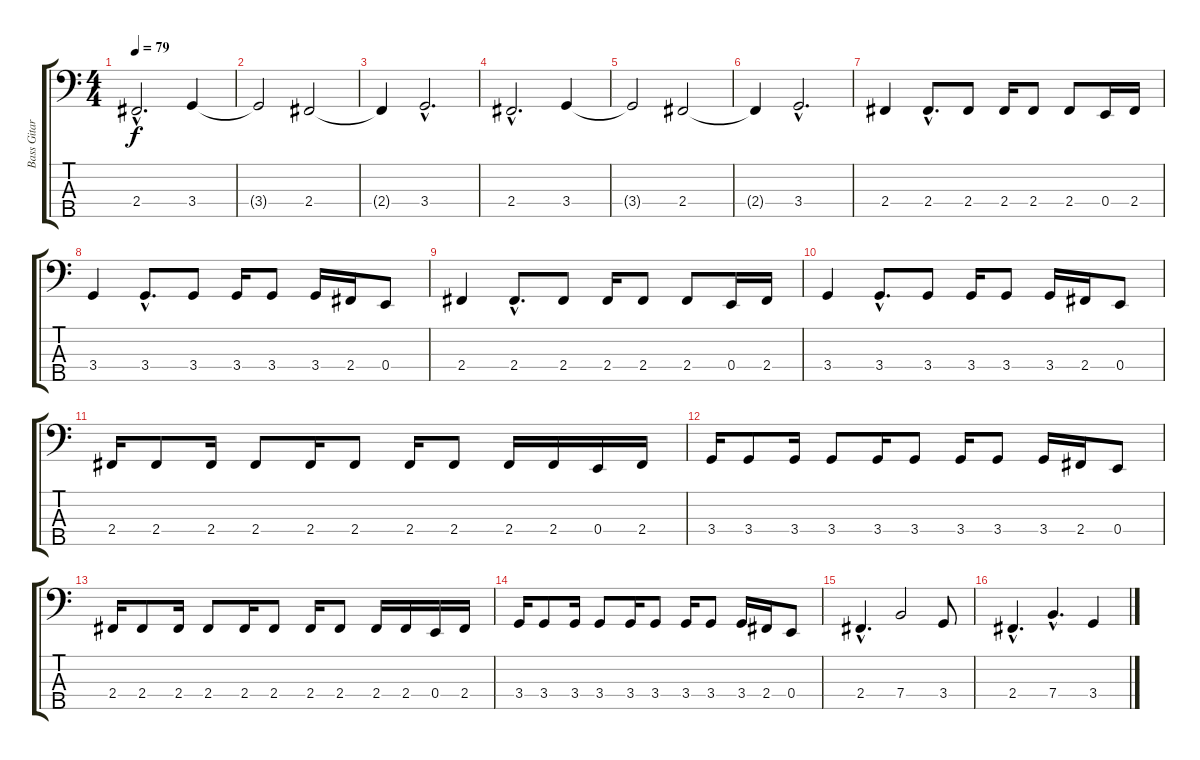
\track ("Bass Gitar" "Bass Gitar") {instrument electricbassfinger}
\staff {score tabs}
\tuning (G2 D2 A1 E1 B0) {hide}
\ts (4 4)
\tempo 79
\clef f4
\ks c
2.4{hac}.2{d dy f instrument electricbassfinger} 3.4.4 |
3.4{t}.2 2.4.2 |
2.4{t}.4 3.4{hac}.2{d} |
2.4{hac}.2{d} 3.4.4 |
3.4{t}.2 2.4.2 |
2.4{t}.4 3.4{hac}.2{d} |
2.4.4 2.4{hac}.8{d} 2.4.8 2.4.16 2.4.8 2.4.8 0.4.16 2.4.16 |
3.4.4 3.4{hac}.8{d} 3.4.8 3.4.16 3.4.8 3.4.16 2.4.16 0.4.8 |
2.4.4 2.4{hac}.8{d} 2.4.8 2.4.16 2.4.8 2.4.8 0.4.16 2.4.16 |
3.4.4 3.4{hac}.8{d} 3.4.8 3.4.16 3.4.8 3.4.16 2.4.16 0.4.8 |
2.4.16 2.4.8 2.4.16 2.4.8 2.4.16 2.4.8 2.4.16 2.4.8 2.4.16 2.4.16 0.4.16 2.4.16 |
3.4.16 3.4.8 3.4.16 3.4.8 3.4.16 3.4.8 3.4.16 3.4.8 3.4.16 2.4.16 0.4.8 |
2.4.16 2.4.8 2.4.16 2.4.8 2.4.16 2.4.8 2.4.16 2.4.8 2.4.16 2.4.16 0.4.16 2.4.16 |
3.4.16 3.4.8 3.4.16 3.4.8 3.4.16 3.4.8 3.4.16 3.4.8 3.4.16 2.4.16 0.4.8 |
2.4{hac}.4{d} 7.4.2 3.4.8 |
2.4{hac}.4{d} 7.4{hac}.4{d} 3.4.4
